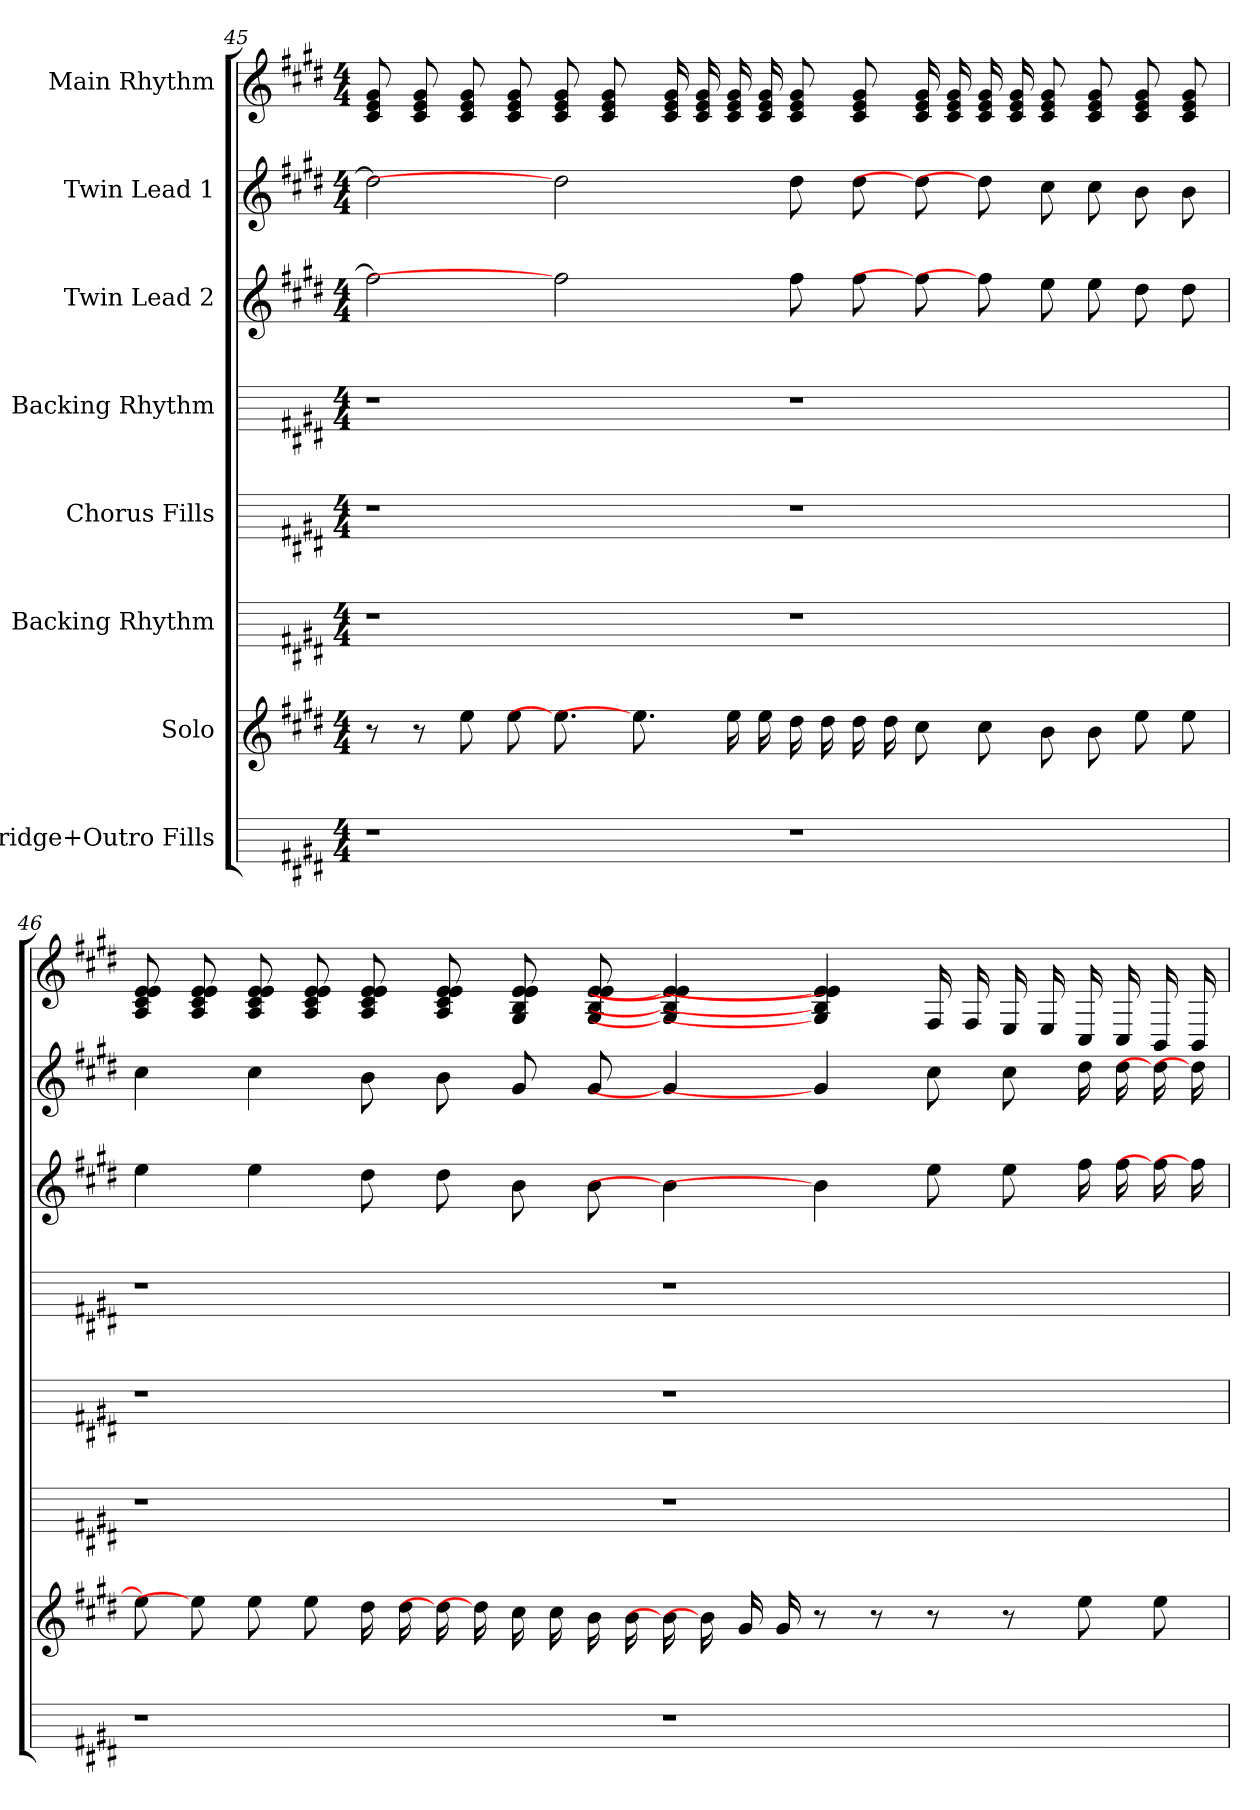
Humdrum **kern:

**kern	**kern	**kern	**kern	**kern	**kern	**kern	**kern
*part8	*part7	*part6	*part5	*part4	*part3	*part2	*part1
*staff8	*staff7	*staff6	*staff5	*staff4	*staff3	*staff2	*staff1
*I"Bridge+Outro Fills	*I"Solo	*I"Backing Rhythm	*I"Chorus Fills	*I"Backing Rhythm	*I"Twin Lead 2	*I"Twin Lead 1	*I"Main Rhythm
*	*	*	*	*	*	*	*
*k[f#c#g#d#]	*k[f#c#g#d#]	*k[f#c#g#d#]	*k[f#c#g#d#]	*k[f#c#g#d#]	*k[f#c#g#d#]	*k[f#c#g#d#]	*k[f#c#g#d#]
*M4/4	*M4/4	*M4/4	*M4/4	*M4/4	*M4/4	*M4/4	*M4/4
=45	=45	=45	=45	=45	=45	=45	=45
1r	8r	1r	1r	1r	2ff#]	2dd#]	8g# 8e 8c#
.	8r	.	.	.	.	.	8g# 8e 8c#
.	8ee	.	.	.	.	.	8g# 8e 8c#
.	8ee	.	.	.	.	.	8g# 8e 8c#
.	8.ee]	.	.	.	2ff#]	2dd#]	8g# 8e 8c#
.	.	.	.	.	.	.	8g# 8e 8c#
.	8.ee]	.	.	.	.	.	.
.	.	.	.	.	.	.	16g# 16e 16c#
.	.	.	.	.	.	.	16g# 16e 16c#
.	16ee	.	.	.	.	.	16g# 16e 16c#
.	16ee	.	.	.	.	.	16g# 16e 16c#
1r	16dd#	1r	1r	1r	8ff#	8dd#	8g# 8e 8c#
.	16dd#	.	.	.	.	.	.
.	16dd#	.	.	.	8ff#	8dd#	8g# 8e 8c#
.	16dd#	.	.	.	.	.	.
.	8cc#	.	.	.	8ff#]	8dd#]	16g# 16e 16c#
.	.	.	.	.	.	.	16g# 16e 16c#
.	8cc#	.	.	.	8ff#]	8dd#]	16g# 16e 16c#
.	.	.	.	.	.	.	16g# 16e 16c#
.	8b	.	.	.	8ee	8cc#	8g# 8e 8c#
.	8b	.	.	.	8ee	8cc#	8g# 8e 8c#
.	8ee	.	.	.	8dd#	8b	8g# 8e 8c#
.	8ee	.	.	.	8dd#	8b	8g# 8e 8c#
=46	=46	=46	=46	=46	=46	=46	=46
1r	8ee]	1r	1r	1r	4ee	4cc#	8e 8e 8c# 8A
.	8ee]	.	.	.	.	.	8e 8e 8c# 8A
.	8ee	.	.	.	4ee	4cc#	8e 8e 8c# 8A
.	8ee	.	.	.	.	.	8e 8e 8c# 8A
.	16dd#	.	.	.	8dd#	8b	8e 8e 8c# 8A
.	16dd#	.	.	.	.	.	.
.	16dd#]	.	.	.	8dd#	8b	8e 8e 8c# 8A
.	16dd#]	.	.	.	.	.	.
.	16cc#	.	.	.	8b	8g#	8e 8e 8B 8G#
.	16cc#	.	.	.	.	.	.
.	16b	.	.	.	8b	8g#	8e 8e 8B 8G#
.	16b	.	.	.	.	.	.
1r	16b]	1r	1r	1r	4b]	4g#]	4e] 4e] 4B] 4G#]
.	16b]	.	.	.	.	.	.
.	16g#	.	.	.	.	.	.
.	16g#	.	.	.	.	.	.
.	8r	.	.	.	4b]	4g#]	4e] 4e] 4B] 4G#]
.	8r	.	.	.	.	.	.
.	8r	.	.	.	8ee	8cc#	16F#
.	.	.	.	.	.	.	16F#
.	8r	.	.	.	8ee	8cc#	16E
.	.	.	.	.	.	.	16E
.	8ee	.	.	.	16ff#	16dd#	16C#
.	.	.	.	.	16ff#	16dd#	16C#
.	8ee	.	.	.	16ff#]	16dd#]	16BB
.	.	.	.	.	16ff#]	16dd#]	16BB
=	=	=	=	=	=	=	=
*-	*-	*-	*-	*-	*-	*-	*-
